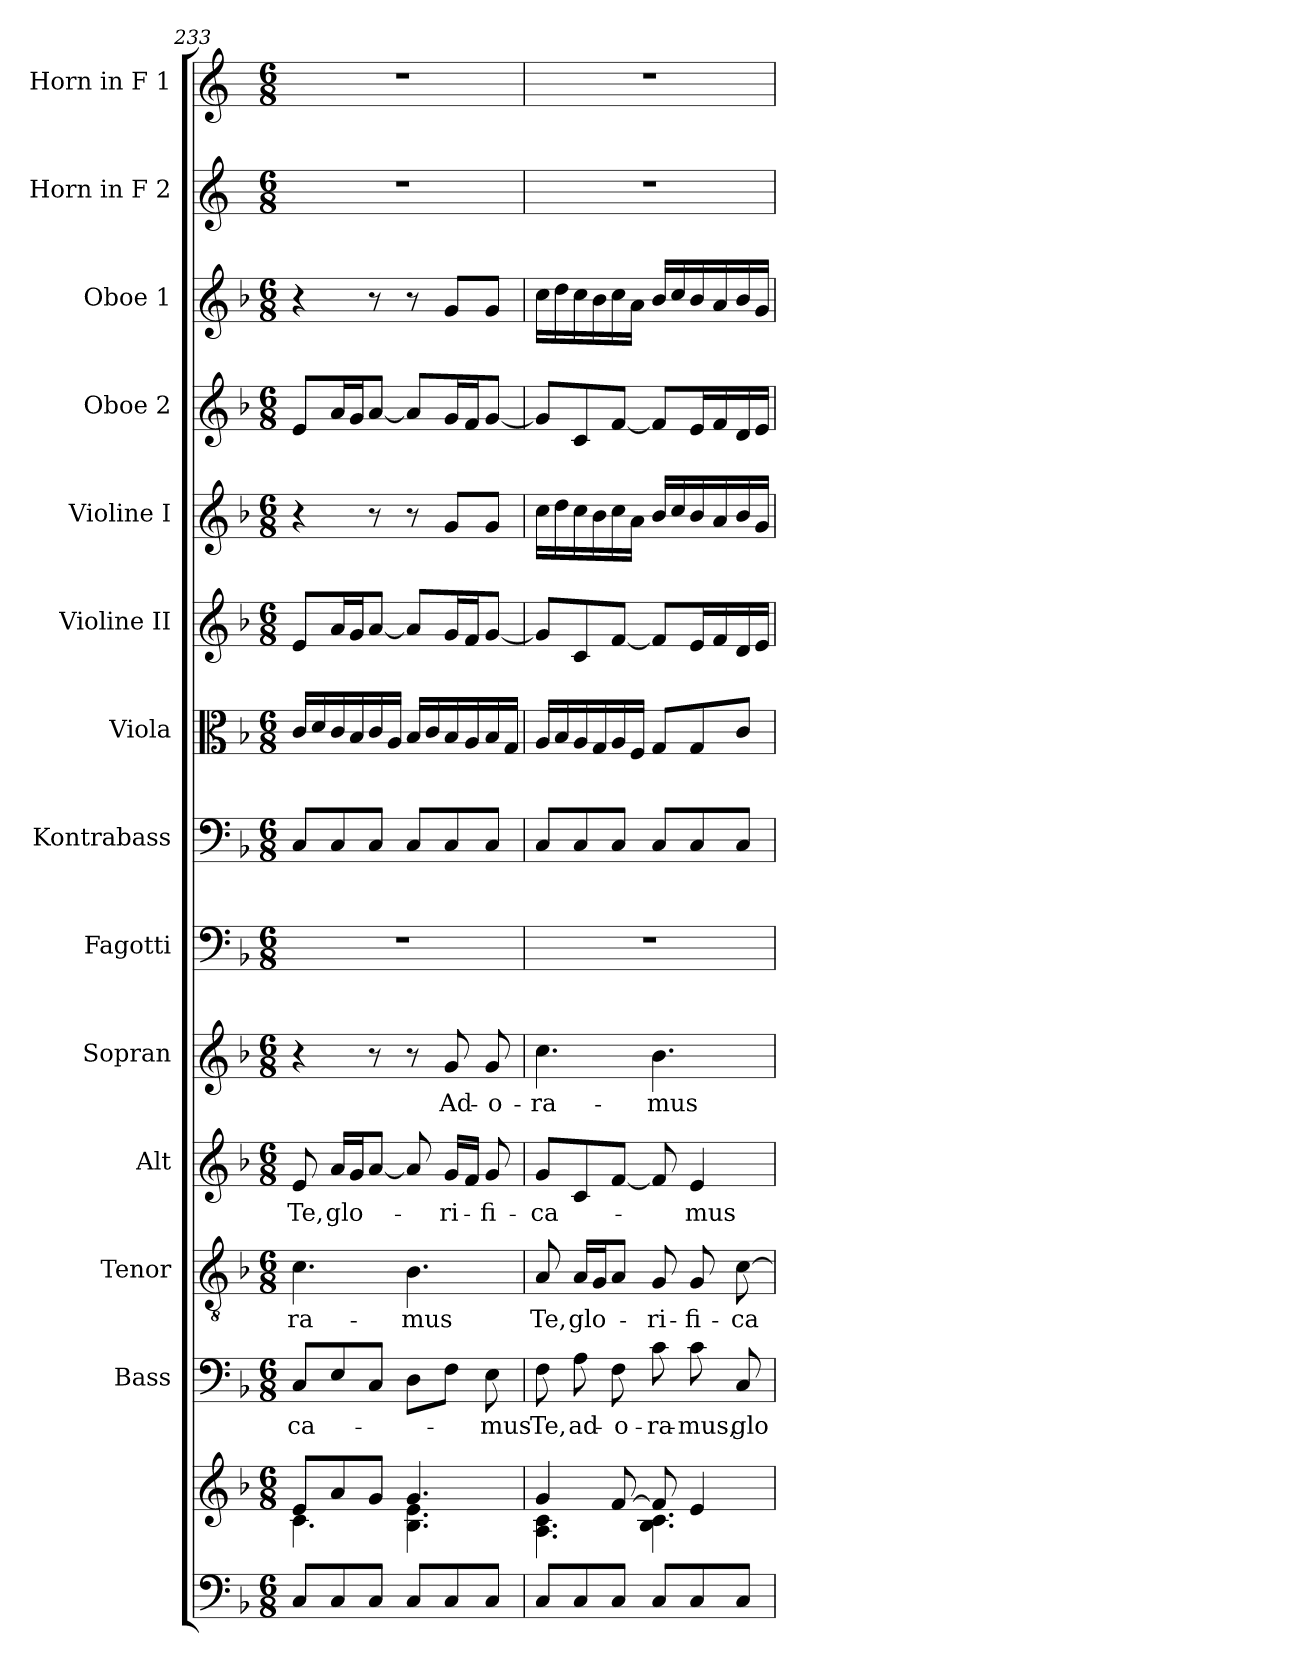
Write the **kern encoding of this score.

**kern	**kern	**kern	**text	**kern	**text	**kern	**text	**kern	**text	**kern	**kern	**kern	**kern	**kern	**kern	**kern	**kern	**kern
*part14	*part14	*part13	*part13	*part12	*part12	*part11	*part11	*part10	*part10	*part9	*part8	*part7	*part6	*part5	*part4	*part3	*part2	*part1
*staff15	*staff14	*staff13	*staff13	*staff12	*staff12	*staff11	*staff11	*staff10	*staff10	*staff9	*staff8	*staff7	*staff6	*staff5	*staff4	*staff3	*staff2	*staff1
*	*	*I"Bass	*	*I"Tenor	*	*I"Alt	*	*I"Sopran	*	*I"Fagotti	*I"Kontrabass	*I"Viola	*I"Violine II	*I"Violine I	*I"Oboe 2	*I"Oboe 1	*I"Horn in F 2	*I"Horn in F 1
*	*	*I'B.	*	*I'T.	*	*I'A.	*	*I'S.	*	*I'Fg.	*I'Kb.	*I'Vla.	*I'Vl. II	*I'Vl. I	*I'Ob. 2	*I'Ob. 1	*	*
!!LO:PB:g=z
*clefF4	*clefG2	*clefF4	*	*clefGv2	*	*clefG2	*	*clefG2	*	*clefF4	*clefF4	*clefC3	*clefG2	*clefG2	*clefG2	*clefG2	*clefG2	*clefG2
*	*	*	*	*	*	*	*	*	*	*	*ITrd7c12	*	*	*	*	*	*ITrd4c7	*ITrd4c7
*k[b-]	*k[b-]	*k[b-]	*	*k[b-]	*	*k[b-]	*	*k[b-]	*	*k[b-]	*k[b-]	*k[b-]	*k[b-]	*k[b-]	*k[b-]	*k[b-]	*k[b-]	*k[b-]
*F:	*F:	*F:	*	*F:	*	*F:	*	*F:	*	*F:	*F:	*F:	*F:	*F:	*F:	*F:	*F:	*F:
*M6/8	*M6/8	*M6/8	*	*M6/8	*	*M6/8	*	*M6/8	*	*M6/8	*M6/8	*M6/8	*M6/8	*M6/8	*M6/8	*M6/8	*M6/8	*M6/8
=233	=233	=233	=233	=233	=233	=233	=233	=233	=233	=233	=233	=233	=233	=233	=233	=233	=233	=233
*	*^	*	*	*	*	*	*	*	*	*	*	*	*	*	*	*	*	*
!	!	!	!	!LO:LY:b	!	!LO:LY:b	!	!LO:LY:b	!	!	!	!	!	!	!	!	!	!	!
8C/L	8e/L	4.c\	8C/L	-ca-	4.c\	-ra-	8e/	Te,	4r	.	2.r	8CC/L	16c/LL	8e/L	4r	8e/L	4r	2.r	2.r
.	.	.	.	.	.	.	.	.	.	.	.	.	16d/	.	.	.	.	.	.
!	!	!	!	!	!	!	!	!LO:LY:b	!	!	!	!	!	!	!	!	!	!	!
8C/	8a/	.	8E/	.	.	.	16a/LL	glo-	.	.	.	8CC/	16c/	16a/L	.	16a/L	.	.	.
.	.	.	.	.	.	.	16g/J	.	.	.	.	.	16B-/	16g/J	.	16g/J	.	.	.
8C/J	8g/J	.	8C/J	.	.	.	[8a/J	.	8r	.	.	8CC/J	16c/	[8a/J	8r	[8a/J	8r	.	.
.	.	.	.	.	.	.	.	.	.	.	.	.	16A/JJ	.	.	.	.	.	.
!	!	!	!	!	!	!LO:LY:b	!	!	!	!	!	!	!	!	!	!	!	!	!
8C/L	4.g/	4.B-\ 4.e\	8D\L	.	4.B-\	-mus	8a/]	.	8r	.	.	8CC/L	16B-/LL	8a/L]	8r	8a/L]	8r	.	.
.	.	.	.	.	.	.	.	.	.	.	.	.	16c/	.	.	.	.	.	.
!	!	!	!	!	!	!	!	!LO:LY:b	!	!LO:LY:b	!	!	!	!	!	!	!	!	!
8C/	.	.	8F\J	.	.	.	16g/LL	-ri-	8g/	Ad-	.	8CC/	16B-/	16g/L	8g/L	16g/L	8g/L	.	.
.	.	.	.	.	.	.	16f/JJ	.	.	.	.	.	16A/	16f/J	.	16f/J	.	.	.
!	!	!	!	!LO:LY:b	!	!	!	!LO:LY:b	!	!LO:LY:b	!	!	!	!	!	!	!	!	!
8C/J	.	.	8E\	-mus	.	.	8g/	-fi-	8g/	-o-	.	8CC/J	16B-/	[8g/J	8g/J	[8g/J	8g/J	.	.
.	.	.	.	.	.	.	.	.	.	.	.	.	16G/JJ	.	.	.	.	.	.
=234	=234	=234	=234	=234	=234	=234	=234	=234	=234	=234	=234	=234	=234	=234	=234	=234	=234	=234	=234
!	!	!	!	!LO:LY:b	!	!LO:LY:b	!	!LO:LY:b	!	!LO:LY:b	!	!	!	!	!	!	!	!	!
8C/L	4g/	4.A\ 4.c\	8F\	Te,	8A/	Te,	8g/L	-ca-	4.cc\	-ra-	2.r	8CC/L	16A/LL	8g/L]	16cc\LL	8g/L]	16cc\LL	2.r	2.r
.	.	.	.	.	.	.	.	.	.	.	.	.	16B-/	.	16dd\	.	16dd\	.	.
!	!	!	!	!LO:LY:b	!	!LO:LY:b	!	!	!	!	!	!	!	!	!	!	!	!	!
8C/	.	.	8A\	ad-	16A/LL	glo-	8c/	.	.	.	.	8CC/	16A/	8c/	16cc\	8c/	16cc\	.	.
.	.	.	.	.	16G/J	.	.	.	.	.	.	.	16G/	.	16b-\	.	16b-\	.	.
!	!	!	!	!LO:LY:b	!	!	!	!	!	!	!	!	!	!	!	!	!	!	!
8C/J	[>8f/	.	8F\	-o-	8A/J	.	[8f/J	.	.	.	.	8CC/J	16A/	[8f/J	16cc\	[8f/J	16cc\	.	.
.	.	.	.	.	.	.	.	.	.	.	.	.	16F/JJ	.	16a\JJ	.	16a\JJ	.	.
!	!	!	!	!LO:LY:b	!	!LO:LY:b	!	!	!	!LO:LY:b	!	!	!	!	!	!	!	!	!
8C/L	8f/]	4.B-\ 4.c\	8c\	-ra-	8G/	-ri-	8f/]	.	4.b-\	-mus	.	8CC/L	8G/L	8f/L]	16b-/LL	8f/L]	16b-/LL	.	.
.	.	.	.	.	.	.	.	.	.	.	.	.	.	.	16cc/	.	16cc/	.	.
!	!	!	!	!LO:LY:b	!	!LO:LY:b	!	!LO:LY:b	!	!	!	!	!	!	!	!	!	!	!
8C/	4e/	.	8c\	-mus,	8G/	-fi-	4e/	-mus	.	.	.	8CC/	8G/	16e/L	16b-/	16e/L	16b-/	.	.
.	.	.	.	.	.	.	.	.	.	.	.	.	.	16f/	16a/	16f/	16a/	.	.
!	!	!	!	!LO:LY:b	!	!LO:LY:b	!	!	!	!	!	!	!	!	!	!	!	!	!
8C/J	.	.	8C/	glo-	[8c\	-ca-	.	.	.	.	.	8CC/J	8c/J	16d/	16b-/	16d/	16b-/	.	.
.	.	.	.	.	.	.	.	.	.	.	.	.	.	16e/JJ	16g/JJ	16e/JJ	16g/JJ	.	.
*	*v	*v	*	*	*	*	*	*	*	*	*	*	*	*	*	*	*	*	*
=	=	=	=	=	=	=	=	=	=	=	=	=	=	=	=	=	=	=
*-	*-	*-	*-	*-	*-	*-	*-	*-	*-	*-	*-	*-	*-	*-	*-	*-	*-	*-
